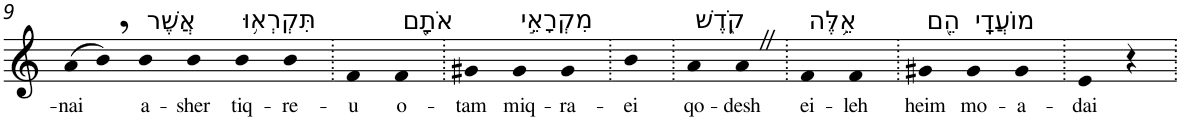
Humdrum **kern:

**kern	**text
*part1	*part1
*staff1	*staff1
*I"Piano	*
*I'Pno	*
!!LO:PB:g=z
*clefG2	*
*k[]	*
=9	=9
!	!LO:LY:b
(>8a	-nai
8b,)	.
!LO:TX:a:t=אֲשֶׁר	!
!	!LO:LY:b
4b	a-
!	!LO:LY:b
4b	-sher
!LO:TX:a:t=תִּקְרְא֥וּ	!
!	!LO:LY:b
4b	tiq-
!	!LO:LY:b
4b	-re-
=10.	=10.
!	!LO:LY:b
4f	-u
!LO:TX:a:t=אֹתָ֖ם	!
!	!LO:LY:b
4f	o-
=11.	=11.
!	!LO:LY:b
4g#X	-tam
!LO:TX:a:t=מִקְרָאֵ֣י	!
!	!LO:LY:b
4g#	miq-
!	!LO:LY:b
4g#	-ra-
=12.	=12.
!	!LO:LY:b
4b	-ei
=13.	=13.
!LO:TX:a:t=קֹ֑דֶשׁ	!
!	!LO:LY:b
4a	qo-
!	!LO:LY:b
4aZ	-desh
=14.	=14.
!LO:TX:a:t=אֵ֥לֶּה	!
!	!LO:LY:b
4f	ei-
!	!LO:LY:b
4f	-leh
=15.	=15.
!LO:TX:a:t=הֵ֖ם	!
!	!LO:LY:b
4g#X	heim
!LO:TX:a:t=מוֹעֲדָֽי	!
!	!LO:LY:b
4g#	mo-
!	!LO:LY:b
4g#	-a-
=16.	=16.
!	!LO:LY:b
4e	-dai
4r	.
=.	=.
*-	*-
